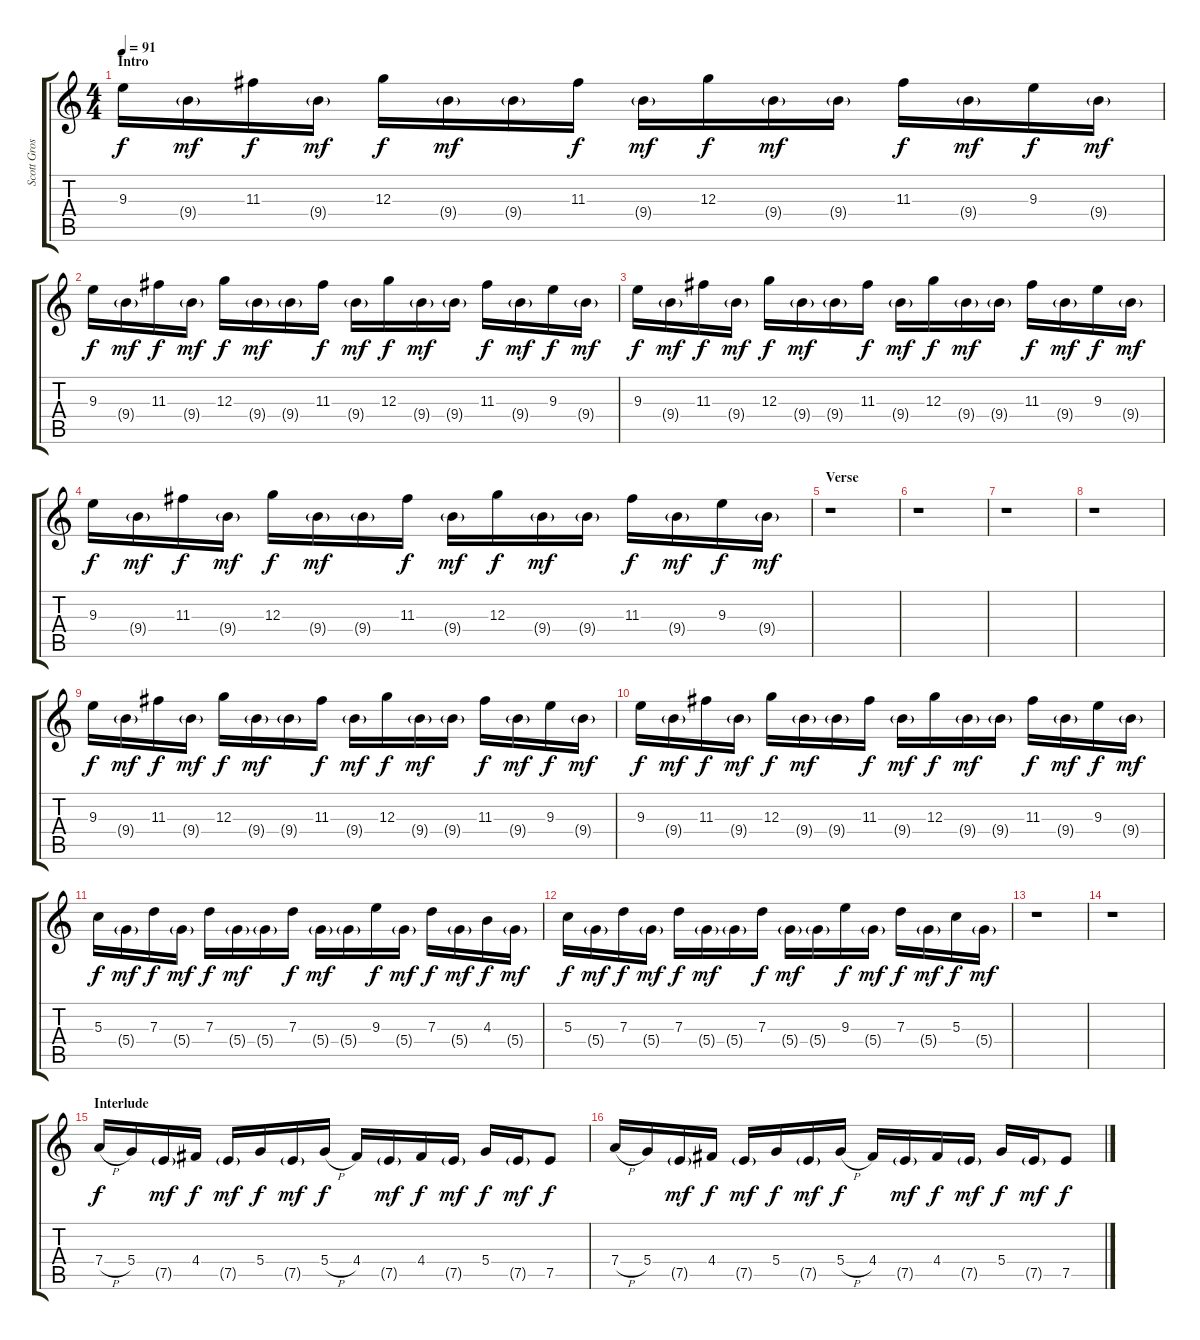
\track ("Scott Gross" "Scott Gros") {instrument distortionguitar}
\staff {score tabs}
\tuning (E4 B3 G3 D3 A2 D2) {hide}
\ts (4 4)
\section ("" "Intro")
\tempo 91
\clef g2
\ks c
9.3.16{dy f instrument distortionguitar} 9.4{g}.16{dy mf} 11.3.16{dy f} 9.4{g}.16{dy mf} 12.3.16{dy f} 9.4{g}.16{dy mf} 9.4{g}.16 11.3.16{dy f} 9.4{g}.16{dy mf} 12.3.16{dy f} 9.4{g}.16{dy mf} 9.4{g}.16 11.3.16{dy f} 9.4{g}.16{dy mf} 9.3.16{dy f} 9.4{g}.16{dy mf} |
9.3.16{dy f} 9.4{g}.16{dy mf} 11.3.16{dy f} 9.4{g}.16{dy mf} 12.3.16{dy f} 9.4{g}.16{dy mf} 9.4{g}.16 11.3.16{dy f} 9.4{g}.16{dy mf} 12.3.16{dy f} 9.4{g}.16{dy mf} 9.4{g}.16 11.3.16{dy f} 9.4{g}.16{dy mf} 9.3.16{dy f} 9.4{g}.16{dy mf} |
9.3.16{dy f} 9.4{g}.16{dy mf} 11.3.16{dy f} 9.4{g}.16{dy mf} 12.3.16{dy f} 9.4{g}.16{dy mf} 9.4{g}.16 11.3.16{dy f} 9.4{g}.16{dy mf} 12.3.16{dy f} 9.4{g}.16{dy mf} 9.4{g}.16 11.3.16{dy f} 9.4{g}.16{dy mf} 9.3.16{dy f} 9.4{g}.16{dy mf} |
9.3.16{dy f} 9.4{g}.16{dy mf} 11.3.16{dy f} 9.4{g}.16{dy mf} 12.3.16{dy f} 9.4{g}.16{dy mf} 9.4{g}.16 11.3.16{dy f} 9.4{g}.16{dy mf} 12.3.16{dy f} 9.4{g}.16{dy mf} 9.4{g}.16 11.3.16{dy f} 9.4{g}.16{dy mf} 9.3.16{dy f} 9.4{g}.16{dy mf} |
\section ("" "Verse")
r.1 |
r.1 |
r.1 |
r.1 |
9.3.16{dy f} 9.4{g}.16{dy mf} 11.3.16{dy f} 9.4{g}.16{dy mf} 12.3.16{dy f} 9.4{g}.16{dy mf} 9.4{g}.16 11.3.16{dy f} 9.4{g}.16{dy mf} 12.3.16{dy f} 9.4{g}.16{dy mf} 9.4{g}.16 11.3.16{dy f} 9.4{g}.16{dy mf} 9.3.16{dy f} 9.4{g}.16{dy mf} |
9.3.16{dy f} 9.4{g}.16{dy mf} 11.3.16{dy f} 9.4{g}.16{dy mf} 12.3.16{dy f} 9.4{g}.16{dy mf} 9.4{g}.16 11.3.16{dy f} 9.4{g}.16{dy mf} 12.3.16{dy f} 9.4{g}.16{dy mf} 9.4{g}.16 11.3.16{dy f} 9.4{g}.16{dy mf} 9.3.16{dy f} 9.4{g}.16{dy mf} |
5.3.16{dy f} 5.4{g}.16{dy mf} 7.3.16{dy f} 5.4{g}.16{dy mf} 7.3.16{dy f} 5.4{g}.16{dy mf} 5.4{g}.16 7.3.16{dy f} 5.4{g}.16{dy mf} 5.4{g}.16 9.3.16{dy f} 5.4{g}.16{dy mf} 7.3.16{dy f} 5.4{g}.16{dy mf} 4.3.16{dy f} 5.4{g}.16{dy mf} |
5.3.16{dy f} 5.4{g}.16{dy mf} 7.3.16{dy f} 5.4{g}.16{dy mf} 7.3.16{dy f} 5.4{g}.16{dy mf} 5.4{g}.16 7.3.16{dy f} 5.4{g}.16{dy mf} 5.4{g}.16 9.3.16{dy f} 5.4{g}.16{dy mf} 7.3.16{dy f} 5.4{g}.16{dy mf} 5.3.16{dy f} 5.4{g}.16{dy mf} |
r.1 |
r.1 |
\section ("" "Interlude")
7.4{h}.16{dy f} 5.4.16 7.5{g}.16{dy mf} 4.4.16{dy f} 7.5{g}.16{dy mf} 5.4.16{dy f} 7.5{g}.16{dy mf} 5.4{h}.16{dy f} 4.4.16 7.5{g}.16{dy mf} 4.4.16{dy f} 7.5{g}.16{dy mf} 5.4.16{dy f} 7.5{g}.16{dy mf} 7.5.8{dy f} |
7.4{h}.16 5.4.16 7.5{g}.16{dy mf} 4.4.16{dy f} 7.5{g}.16{dy mf} 5.4.16{dy f} 7.5{g}.16{dy mf} 5.4{h}.16{dy f} 4.4.16 7.5{g}.16{dy mf} 4.4.16{dy f} 7.5{g}.16{dy mf} 5.4.16{dy f} 7.5{g}.16{dy mf} 7.5.8{dy f}
